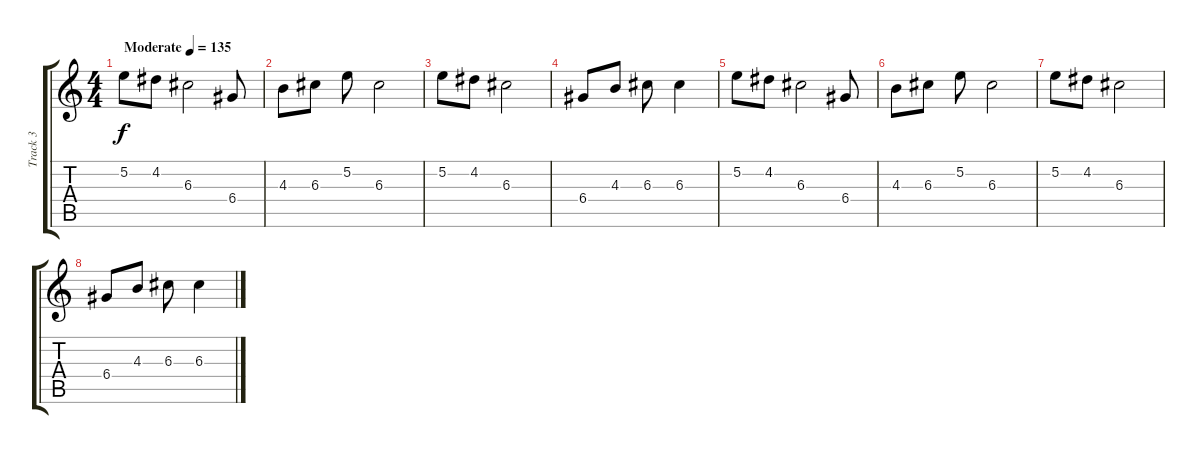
\track ("Track 3" "Track 3") {instrument distortionguitar}
\staff {score tabs}
\tuning (E4 B3 G3 D3 A2 E2) {hide}
\ts (4 4)
\tempo (135 "Moderate")
\clef g2
\ks c
5.2.8{dy f instrument distortionguitar} 4.2.8 6.3.2 6.4.8 |
4.3.8 6.3.8 5.2.8 6.3.2 |
5.2.8 4.2.8 6.3.2 |
6.4.8 4.3.8 6.3.8 6.3.4 |
5.2.8 4.2.8 6.3.2 6.4.8 |
4.3.8 6.3.8 5.2.8 6.3.2 |
5.2.8 4.2.8 6.3.2 |
6.4.8 4.3.8 6.3.8 6.3.4
